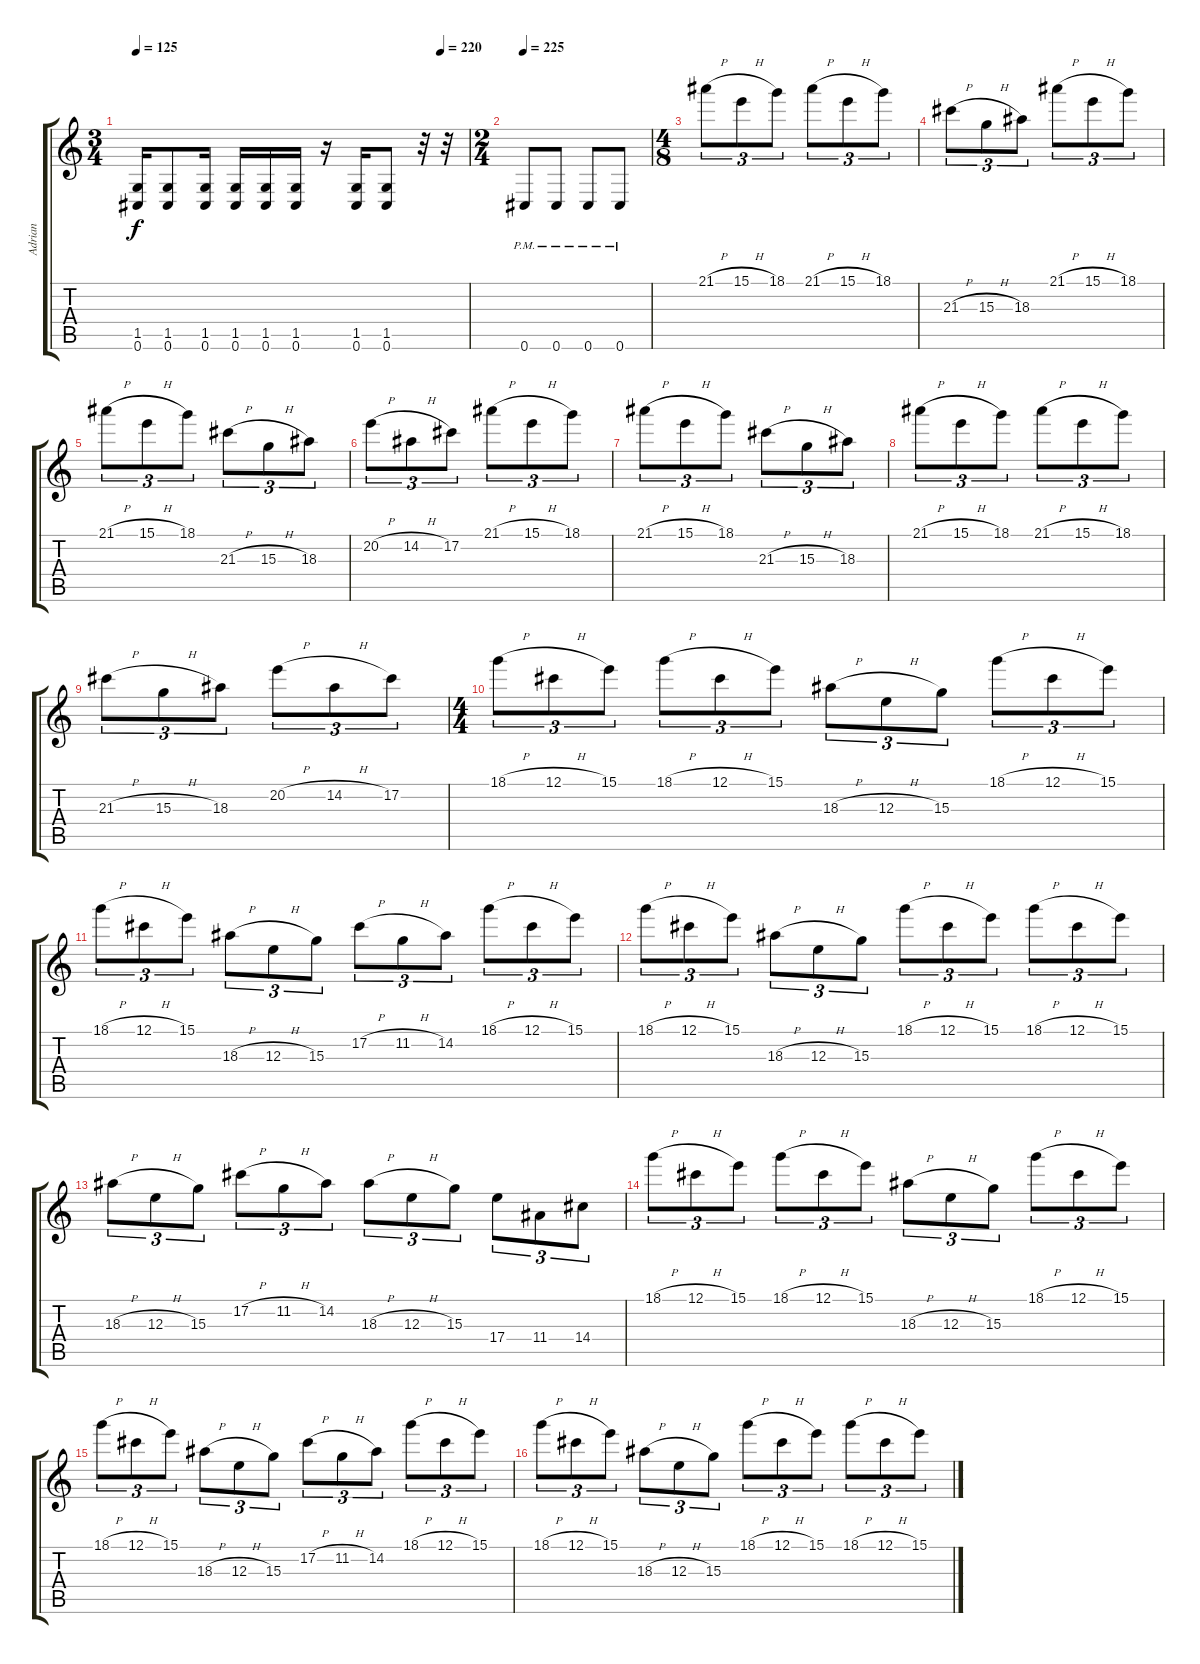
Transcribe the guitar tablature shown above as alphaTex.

\track ("Adrian" "Adrian") {instrument distortionguitar}
\staff {score tabs}
\tuning (Db4 Ab3 E3 B2 Gb2 Db2) {hide}
\ts (3 4)
\tempo 125
\tempo (220 0.9166666666666666)
\clef g2
\ks c
(1.5 0.6).16{dy f} (1.5 0.6).8 (1.5 0.6).16 (1.5 0.6).16 (1.5 0.6).16 (1.5 0.6).16 r.16 (1.5 0.6).16 (1.5 0.6).8 r.32 r.32 |
\ts (2 4)
\tempo 225
0.6{pm}.8 0.6{pm}.8 0.6{pm}.8 0.6{pm}.8 |
\ts (4 8)
21.1{h}.8{tu (3 2) volume 15} 15.1{h}.8{tu (3 2)} 18.1.8{tu (3 2)} 21.1{h}.8{tu (3 2)} 15.1{h}.8{tu (3 2)} 18.1.8{tu (3 2)} |
21.3{h}.8{tu (3 2)} 15.3{h}.8{tu (3 2)} 18.3.8{tu (3 2)} 21.1{h}.8{tu (3 2)} 15.1{h}.8{tu (3 2)} 18.1.8{tu (3 2)} |
21.1{h}.8{tu (3 2)} 15.1{h}.8{tu (3 2)} 18.1.8{tu (3 2)} 21.3{h}.8{tu (3 2)} 15.3{h}.8{tu (3 2)} 18.3.8{tu (3 2)} |
20.2{h}.8{tu (3 2)} 14.2{h}.8{tu (3 2)} 17.2.8{tu (3 2)} 21.1{h}.8{tu (3 2)} 15.1{h}.8{tu (3 2)} 18.1.8{tu (3 2)} |
21.1{h}.8{tu (3 2)} 15.1{h}.8{tu (3 2)} 18.1.8{tu (3 2)} 21.3{h}.8{tu (3 2)} 15.3{h}.8{tu (3 2)} 18.3.8{tu (3 2)} |
21.1{h}.8{tu (3 2)} 15.1{h}.8{tu (3 2)} 18.1.8{tu (3 2)} 21.1{h}.8{tu (3 2)} 15.1{h}.8{tu (3 2)} 18.1.8{tu (3 2)} |
21.3{h}.8{tu (3 2)} 15.3{h}.8{tu (3 2)} 18.3.8{tu (3 2)} 20.2{h}.8{tu (3 2)} 14.2{h}.8{tu (3 2)} 17.2.8{tu (3 2)} |
\ts (4 4)
18.1{h}.8{tu (3 2) volume 15 balance 4} 12.1{h}.8{tu (3 2)} 15.1.8{tu (3 2)} 18.1{h}.8{tu (3 2)} 12.1{h}.8{tu (3 2)} 15.1.8{tu (3 2)} 18.3{h}.8{tu (3 2)} 12.3{h}.8{tu (3 2)} 15.3.8{tu (3 2)} 18.1{h}.8{tu (3 2)} 12.1{h}.8{tu (3 2)} 15.1.8{tu (3 2)} |
18.1{h}.8{tu (3 2)} 12.1{h}.8{tu (3 2)} 15.1.8{tu (3 2)} 18.3{h}.8{tu (3 2)} 12.3{h}.8{tu (3 2)} 15.3.8{tu (3 2)} 17.2{h}.8{tu (3 2)} 11.2{h}.8{tu (3 2)} 14.2.8{tu (3 2)} 18.1{h}.8{tu (3 2)} 12.1{h}.8{tu (3 2)} 15.1.8{tu (3 2)} |
18.1{h}.8{tu (3 2)} 12.1{h}.8{tu (3 2)} 15.1.8{tu (3 2)} 18.3{h}.8{tu (3 2)} 12.3{h}.8{tu (3 2)} 15.3.8{tu (3 2)} 18.1{h}.8{tu (3 2)} 12.1{h}.8{tu (3 2)} 15.1.8{tu (3 2)} 18.1{h}.8{tu (3 2)} 12.1{h}.8{tu (3 2)} 15.1.8{tu (3 2)} |
18.3{h}.8{tu (3 2)} 12.3{h}.8{tu (3 2)} 15.3.8{tu (3 2)} 17.2{h}.8{tu (3 2)} 11.2{h}.8{tu (3 2)} 14.2.8{tu (3 2)} 18.3{h}.8{tu (3 2)} 12.3{h}.8{tu (3 2)} 15.3.8{tu (3 2)} 17.4.8{tu (3 2)} 11.4.8{tu (3 2)} 14.4.8{tu (3 2)} |
18.1{h}.8{tu (3 2) volume 15 balance 4} 12.1{h}.8{tu (3 2)} 15.1.8{tu (3 2)} 18.1{h}.8{tu (3 2)} 12.1{h}.8{tu (3 2)} 15.1.8{tu (3 2)} 18.3{h}.8{tu (3 2)} 12.3{h}.8{tu (3 2)} 15.3.8{tu (3 2)} 18.1{h}.8{tu (3 2)} 12.1{h}.8{tu (3 2)} 15.1.8{tu (3 2)} |
18.1{h}.8{tu (3 2)} 12.1{h}.8{tu (3 2)} 15.1.8{tu (3 2)} 18.3{h}.8{tu (3 2)} 12.3{h}.8{tu (3 2)} 15.3.8{tu (3 2)} 17.2{h}.8{tu (3 2)} 11.2{h}.8{tu (3 2)} 14.2.8{tu (3 2)} 18.1{h}.8{tu (3 2)} 12.1{h}.8{tu (3 2)} 15.1.8{tu (3 2)} |
18.1{h}.8{tu (3 2)} 12.1{h}.8{tu (3 2)} 15.1.8{tu (3 2)} 18.3{h}.8{tu (3 2)} 12.3{h}.8{tu (3 2)} 15.3.8{tu (3 2)} 18.1{h}.8{tu (3 2)} 12.1{h}.8{tu (3 2)} 15.1.8{tu (3 2)} 18.1{h}.8{tu (3 2)} 12.1{h}.8{tu (3 2)} 15.1.8{tu (3 2)}
